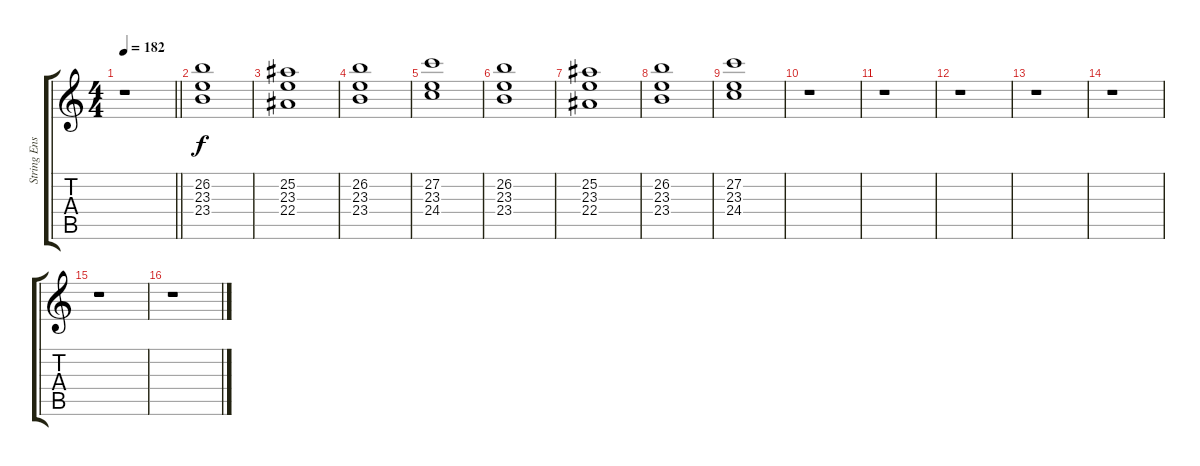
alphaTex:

\track ("String Ensemble/Lead 1 Square" "String Ens") {instrument stringensemble1}
\staff {score tabs}
\tuning (D4 A3 F3 C3 G2 D2) {hide}
\ts (4 4)
\tempo 182
\clef g2
\barLineRight lightlight
\ks c
r.1{dy f instrument stringensemble1} |
(26.2 23.3 23.4).1 |
(25.2 23.3 22.4).1 |
(26.2 23.3 23.4).1 |
(27.2 23.3 24.4).1 |
(26.2 23.3 23.4).1 |
(25.2 23.3 22.4).1 |
(26.2 23.3 23.4).1 |
(27.2 23.3 24.4).1 |
r.1 |
r.1 |
r.1 |
r.1 |
r.1 |
r.1 |
r.1
